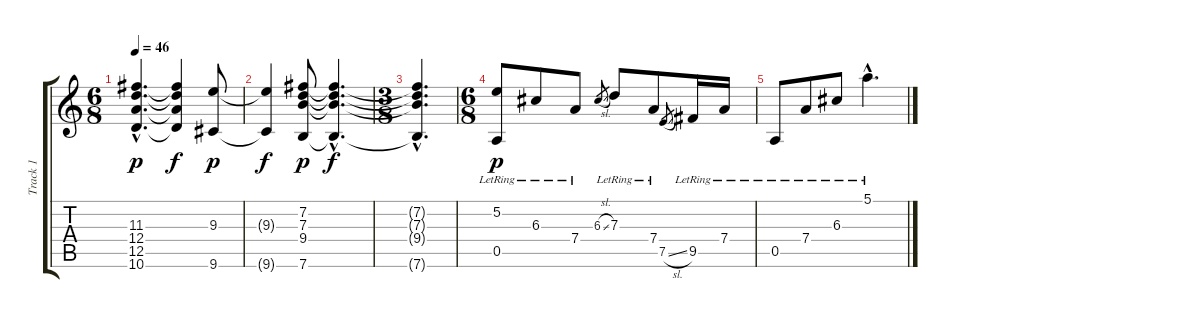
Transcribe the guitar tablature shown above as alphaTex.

\track ("Track 1" "Track 1") {instrument electricguitarjazz}
\staff {score tabs}
\tuning (E4 B3 G3 D3 A2 E2) {hide}
\ts (6 8)
\tempo 46
\clef g2
\ks c
(11.3{hac} 12.4{hac} 12.5{hac} 10.6{hac}).4{d dy p} (11.3{t} 12.4{t} 12.5{t} 10.6{t}).4{dy f} (9.3 9.6).8{dy p} |
(9.3{t} 9.6{t}).4{dy f} (7.2 7.3 9.4 7.6).8{dy p} (7.2{hac t} 7.3{hac t} 9.4{hac t} 7.6{hac t}).4{d dy f} |
\ts (3 8)
(7.2{hac t} 7.3{hac t} 9.4{hac t} 7.6{hac t}).4{d} |
\ts (6 8)
(5.2{lr} 0.5{lr}).8{dy p} 6.3{lr}.8 7.4{lr}.8 6.3{sl}.8{gr} 7.3{lr}.8 7.4{lr}.8 7.5{sl}.8{gr} 9.5{lr}.16 7.4{lr}.16 |
0.5{lr}.8 7.4{lr}.8 6.3{lr}.8 5.1{hac lr}.4{d}
